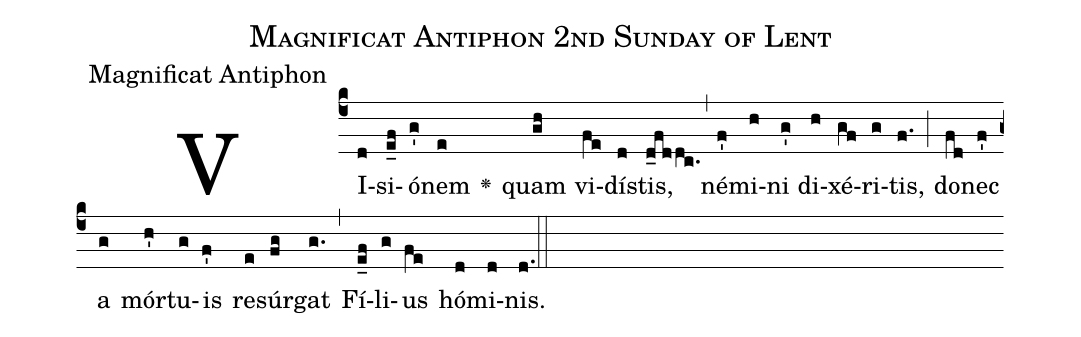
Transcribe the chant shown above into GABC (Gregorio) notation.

name: Magnificat Antiphon 2nd Sunday of Lent;
office-part: Magnificat Antiphon;
def-m1:}{\greseteolcustos{manual}{;
def-m2:\ifx\breakbeforeEuouae\undefined\else;
def-m3:\fi}\ifx\noeuouae\undefined\def\noeuouae{F}\fi\if\noeuouae F{;
def-m4:}\fi;
%%
% The syntax in this part is called gabc. Please refer to http://home.gna.org/gregorio/gabc/#basis

VI(c4d)si(e_f)ó(g')nem(e) <v>\greheightstar</v>() quam(gh) vi(fe)dí(d)stis,(d_fddc.) (,)
né(f')mi(h)ni(g') di(h)xé(gf)ri(g)tis,(f.) (;) do(fd)nec(f') a(g) mór(h')tu(g)is(f') re(e)súr(fg)gat(g.) (,)
Fí(e_f)li(g)us(fe) hó(d)mi(d[em1])nis.(d.) (::[em2]z[em3])

E(h) u(h) o(g) u(f) a(gh) e.(gf..) (::[em4])
